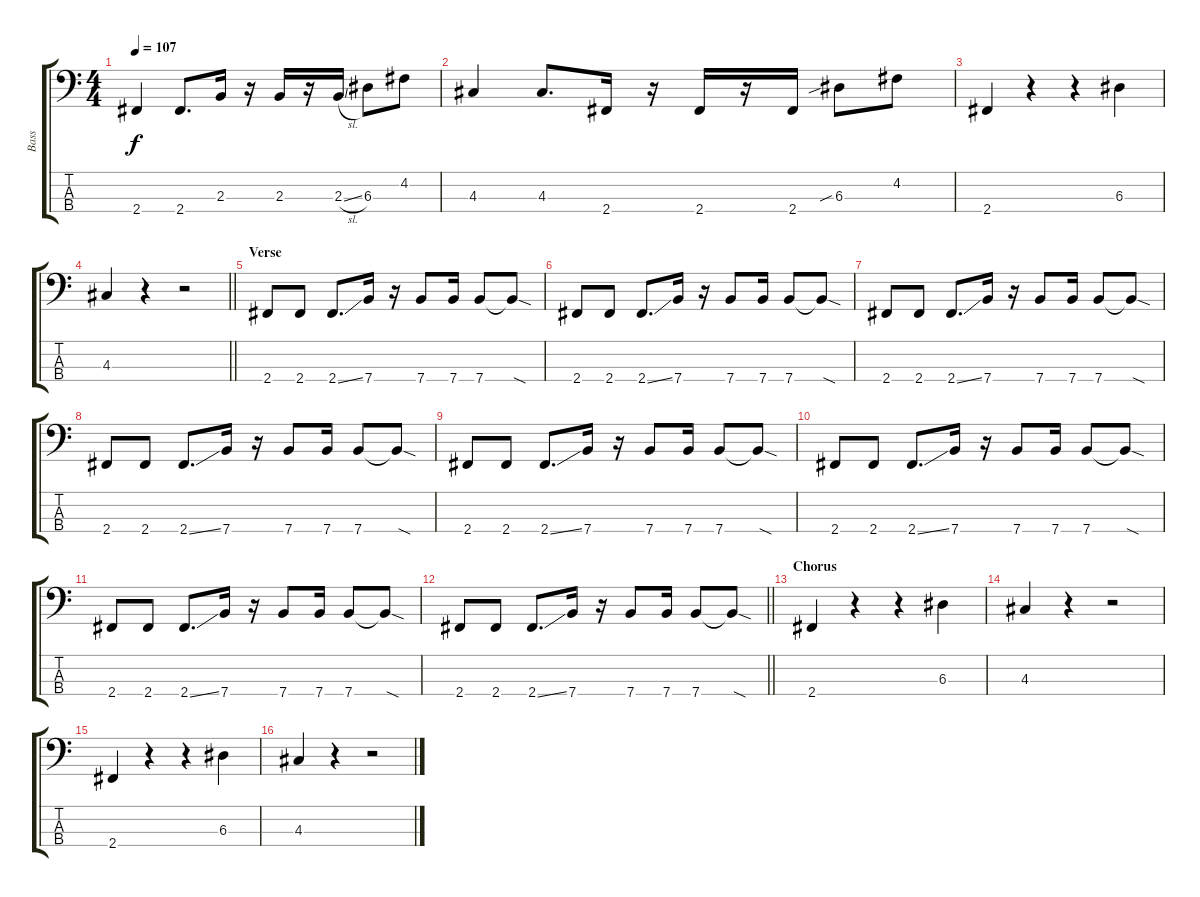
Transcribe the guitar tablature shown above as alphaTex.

\track ("Bass" "Bass") {instrument electricbassfinger}
\staff {score tabs}
\tuning (G2 D2 A1 E1) {hide}
\ts (4 4)
\tempo 107
\clef f4
\ks c
2.4.4{dy f} 2.4.8{d} 2.3.16 r.16 2.3.16 r.16 2.3{sl}.16 6.3.8 4.2.8 |
4.3.4 4.3.8{d} 2.4.16 r.16 2.4.16 r.16 2.4.16 6.3{sib}.8 4.2.8 |
2.4.4 r.4 r.4 6.3.4 |
\barLineRight lightlight
4.3.4 r.4 r.2 |
\section ("" "Verse")
2.4.8 2.4.8 2.4{ss}.8{d} 7.4.16 r.16 7.4.8 7.4.16 7.4.8 7.4{sod t}.8 |
2.4.8 2.4.8 2.4{ss}.8{d} 7.4.16 r.16 7.4.8 7.4.16 7.4.8 7.4{sod t}.8 |
2.4.8 2.4.8 2.4{ss}.8{d} 7.4.16 r.16 7.4.8 7.4.16 7.4.8 7.4{sod t}.8 |
2.4.8 2.4.8 2.4{ss}.8{d} 7.4.16 r.16 7.4.8 7.4.16 7.4.8 7.4{sod t}.8 |
2.4.8 2.4.8 2.4{ss}.8{d} 7.4.16 r.16 7.4.8 7.4.16 7.4.8 7.4{sod t}.8 |
2.4.8 2.4.8 2.4{ss}.8{d} 7.4.16 r.16 7.4.8 7.4.16 7.4.8 7.4{sod t}.8 |
2.4.8 2.4.8 2.4{ss}.8{d} 7.4.16 r.16 7.4.8 7.4.16 7.4.8 7.4{sod t}.8 |
\barLineRight lightlight
2.4.8 2.4.8 2.4{ss}.8{d} 7.4.16 r.16 7.4.8 7.4.16 7.4.8 7.4{sod t}.8 |
\section ("" "Chorus")
2.4.4 r.4 r.4 6.3.4 |
4.3.4 r.4 r.2 |
2.4.4 r.4 r.4 6.3.4 |
4.3.4 r.4 r.2
